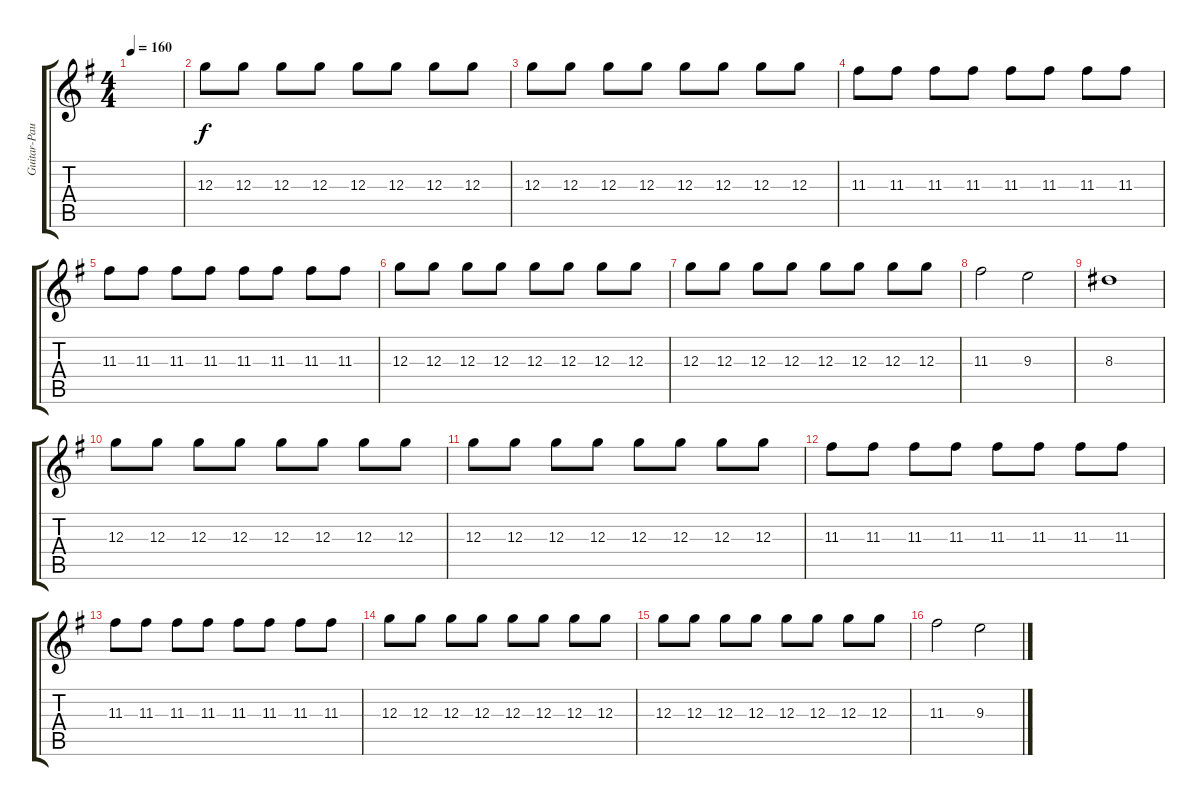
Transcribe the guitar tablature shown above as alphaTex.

\track ("Guitar-Pauli" "Guitar-Pau") {instrument electricguitarmuted}
\staff {score tabs}
\tuning (E4 B3 G3 D3 A2 E2) {hide}
\ts (4 4)
\tempo 160
\clef g2
\ks g
|
12.3.8 12.3.8 12.3.8 12.3.8 12.3.8 12.3.8 12.3.8 12.3.8 |
12.3.8 12.3.8 12.3.8 12.3.8 12.3.8 12.3.8 12.3.8 12.3.8 |
11.3.8 11.3.8 11.3.8 11.3.8 11.3.8 11.3.8 11.3.8 11.3.8 |
11.3.8 11.3.8 11.3.8 11.3.8 11.3.8 11.3.8 11.3.8 11.3.8 |
12.3.8 12.3.8 12.3.8 12.3.8 12.3.8 12.3.8 12.3.8 12.3.8 |
12.3.8 12.3.8 12.3.8 12.3.8 12.3.8 12.3.8 12.3.8 12.3.8 |
11.3.2 9.3.2 |
8.3.1 |
12.3.8 12.3.8 12.3.8 12.3.8 12.3.8 12.3.8 12.3.8 12.3.8 |
12.3.8 12.3.8 12.3.8 12.3.8 12.3.8 12.3.8 12.3.8 12.3.8 |
11.3.8 11.3.8 11.3.8 11.3.8 11.3.8 11.3.8 11.3.8 11.3.8 |
11.3.8 11.3.8 11.3.8 11.3.8 11.3.8 11.3.8 11.3.8 11.3.8 |
12.3.8 12.3.8 12.3.8 12.3.8 12.3.8 12.3.8 12.3.8 12.3.8 |
12.3.8 12.3.8 12.3.8 12.3.8 12.3.8 12.3.8 12.3.8 12.3.8 |
11.3.2 9.3.2
